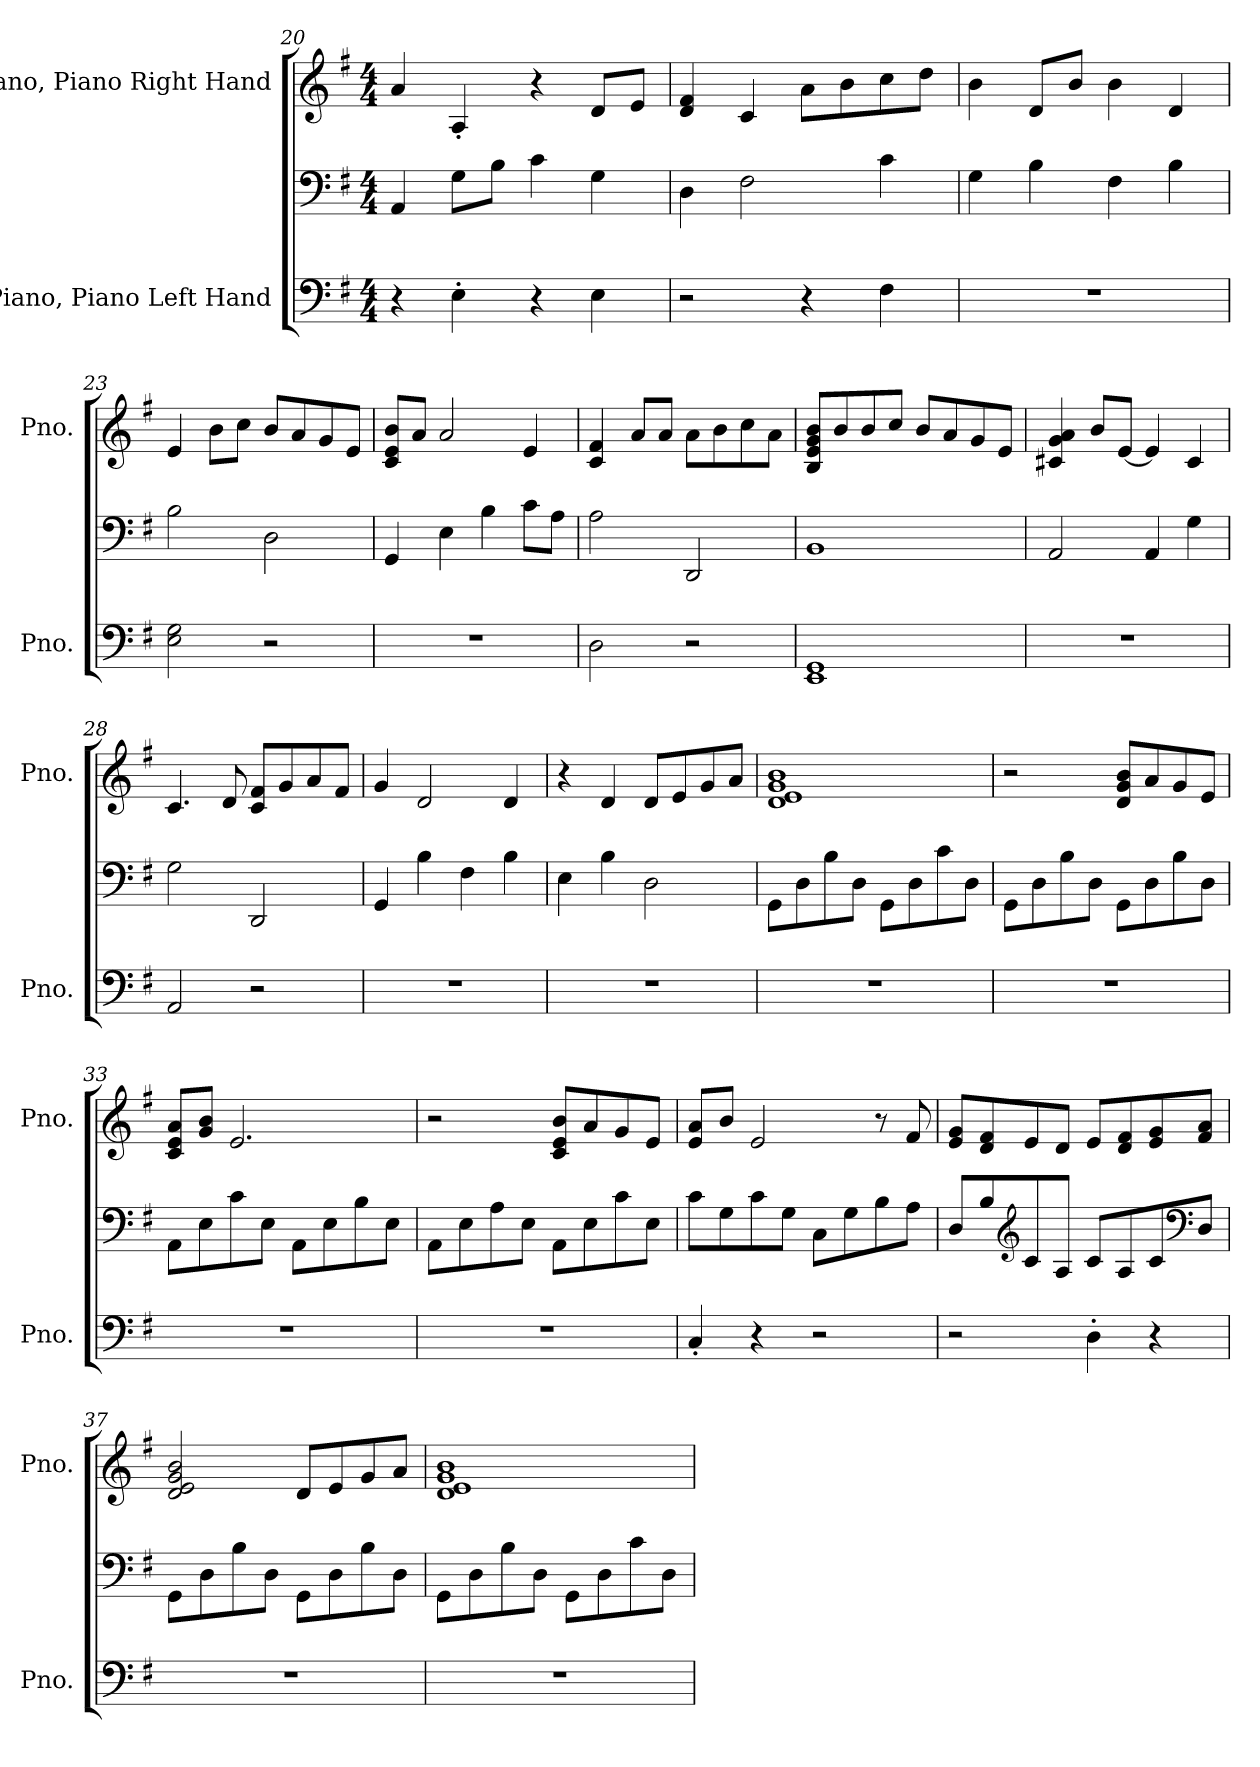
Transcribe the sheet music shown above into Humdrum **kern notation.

**kern	**kern	**kern
*part2	*part2	*part1
*staff3	*staff2	*staff1
*I"Piano, Piano Left Hand	*	*I"Piano, Piano Right Hand
*I'Pno.	*	*I'Pno.
*clefF4	*clefF4	*clefG2
*k[f#]	*k[f#]	*k[f#]
*M4/4	*M4/4	*M4/4
=20	=20	=20
4r	4AA/	4a/
4E'\	8G\L	4A'/
.	8B\J	.
4r	4c\	4r
4E\	4G\	8d/L
.	.	8e/J
!!LO:LB:g=z
=21	=21	=21
2r	4D\	4d/ 4f#/
.	2F#\	4c/
4r	.	8a\L
.	.	8b\
4F#\	4c\	8cc\
.	.	8dd\J
=22	=22	=22
1r	4G\	4b\
.	4B\	8d/L
.	.	8b/J
.	4F#\	4b\
.	4B\	4d/
=23	=23	=23
2E\ 2G\	2B\	4e/
.	.	8b\L
.	.	8cc\J
2r	2D\	8b/L
.	.	8a/
.	.	8g/
.	.	8e/J
=24	=24	=24
1r	4GG/	8c/ 8e/ 8b/L
.	.	8a/J
.	4E\	2a/
.	4B\	.
.	8c\L	4e/
.	8A\J	.
=25	=25	=25
2D\	2A\	4c/ 4f#/
.	.	8a/L
.	.	8a/J
2r	2DD/	8a\L
.	.	8b\
.	.	8cc\
.	.	8a\J
=26	=26	=26
1EE 1GG	1BB	8B/ 8e/ 8g/ 8b/L
.	.	8b/
.	.	8b/
.	.	8cc/J
.	.	8b/L
.	.	8a/
.	.	8g/
.	.	8e/J
!!LO:LB:g=z
=27	=27	=27
1r	2AA/	4c#X/ 4g/ 4a/
.	.	8b/L
.	.	[8e/J
.	4AA/	4e/]
.	4G\	4c#/
=28	=28	=28
2AA/	2G\	4.c/
.	.	8d/
2r	2DD/	8c/ 8f#/L
.	.	8g/
.	.	8a/
.	.	8f#/J
=29	=29	=29
1r	4GG/	4g/
.	4B\	2d/
.	4F#\	.
.	4B\	4d/
=30	=30	=30
1r	4E\	4r
.	4B\	4d/
.	2D\	8d/L
.	.	8e/
.	.	8g/
.	.	8a/J
=31	=31	=31
1r	8GG\L	1d 1e 1g 1b
.	8D\	.
.	8B\	.
.	8D\J	.
.	8GG\L	.
.	8D\	.
.	8c\	.
.	8D\J	.
!!LO:LB:g=z
=32	=32	=32
1r	8GG\L	2r
.	8D\	.
.	8B\	.
.	8D\J	.
.	8GG\L	8d/ 8g/ 8b/L
.	8D\	8a/
.	8B\	8g/
.	8D\J	8e/J
=33	=33	=33
1r	8AA\L	8c/ 8e/ 8a/L
.	8E\	8g/ 8b/J
.	8c\	2.e/
.	8E\J	.
.	8AA\L	.
.	8E\	.
.	8B\	.
.	8E\J	.
=34	=34	=34
1r	8AA\L	2r
.	8E\	.
.	8A\	.
.	8E\J	.
.	8AA\L	8c/ 8e/ 8b/L
.	8E\	8a/
.	8c\	8g/
.	8E\J	8e/J
=35	=35	=35
4C'/	8c\L	8e/ 8a/L
.	8G\	8b/J
4r	8c\	2e/
.	8G\J	.
2r	8C\L	.
.	8G\	.
.	8B\	8r
.	8A\J	8f#/
!!LO:PB:g=z
=36	=36	=36
2r	8D/L	8e/ 8g/L
.	8B/	8d/ 8f#/
*	*clefG2	*
.	8c/	8e/
.	8A/J	8d/J
4D'\	8c/L	8e/L
.	8A/	8d/ 8f#/
4r	8c/	8e/ 8g/
*	*clefF4	*
.	8D/J	8f#/ 8a/J
=37	=37	=37
1r	8GG\L	2d/ 2e/ 2g/ 2b/
.	8D\	.
.	8B\	.
.	8D\J	.
.	8GG\L	8d/L
.	8D\	8e/
.	8B\	8g/
.	8D\J	8a/J
=38	=38	=38
1r	8GG\L	1d 1e 1g 1b
.	8D\	.
.	8B\	.
.	8D\J	.
.	8GG\L	.
.	8D\	.
.	8c\	.
.	8D\J	.
=	=	=
*-	*-	*-
